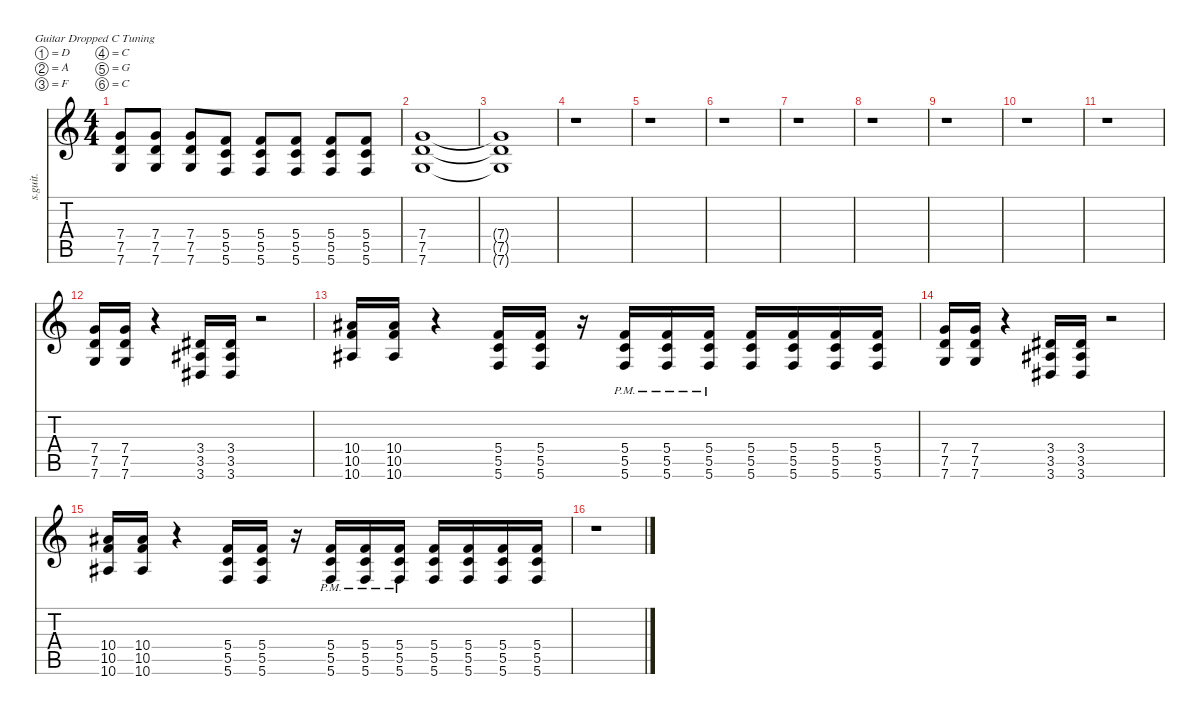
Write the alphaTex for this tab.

\defaultSystemsLayout 4
\hideDynamics
\bracketExtendMode nobrackets
\track ("" "s.guit.") {instrument distortionguitar}
\staff {score tabs}
\tuning (D4 A3 F3 C3 G2 C2)
\ts (4 4)
\tempo (95 hide)
\clef g2
\ks c
(7.4 7.5 7.6).8{dy f} (7.4 7.5 7.6).8 (7.4 7.5 7.6).8 (5.4 5.5 5.6).8 (5.4 5.5 5.6).8 (5.4 5.5 5.6).8 (5.4 5.5 5.6).8 (5.4 5.5 5.6).8 |
(7.4 7.5 7.6).1 |
(7.4{t} 7.5{t} 7.6{t}).1 |
r.1 |
r.1 |
r.1 |
r.1 |
r.1 |
r.1 |
r.1 |
r.1 |
(7.4 7.5 7.6).16 (7.4 7.5 7.6).16 r.4 (3.4{acc #} 3.5{acc #} 3.6{acc #}).16 (3.4{acc #} 3.5{acc #} 3.6{acc #}).16 r.2 |
(10.4{acc #} 10.5 10.6{acc #}).16 (10.4{acc #} 10.5 10.6{acc #}).16 r.4 (5.4 5.5 5.6).16 (5.4 5.5 5.6).16 r.16 (5.4{pm} 5.5{pm} 5.6{pm}).16 (5.4{pm} 5.5{pm} 5.6{pm}).16 (5.4{pm} 5.5{pm} 5.6{pm}).16 (5.4 5.5 5.6).16 (5.4 5.5 5.6).16 (5.4 5.5 5.6).16 (5.4 5.5 5.6).16 |
(7.4 7.5 7.6).16 (7.4 7.5 7.6).16 r.4 (3.4{acc #} 3.5{acc #} 3.6{acc #}).16 (3.4{acc #} 3.5{acc #} 3.6{acc #}).16 r.2 |
(10.4{acc #} 10.5 10.6{acc #}).16 (10.4{acc #} 10.5 10.6{acc #}).16 r.4 (5.4 5.5 5.6).16 (5.4 5.5 5.6).16 r.16 (5.4{pm} 5.5{pm} 5.6{pm}).16 (5.4{pm} 5.5{pm} 5.6{pm}).16 (5.4{pm} 5.5{pm} 5.6{pm}).16 (5.4 5.5 5.6).16 (5.4 5.5 5.6).16 (5.4 5.5 5.6).16 (5.4 5.5 5.6).16 |
r.1
